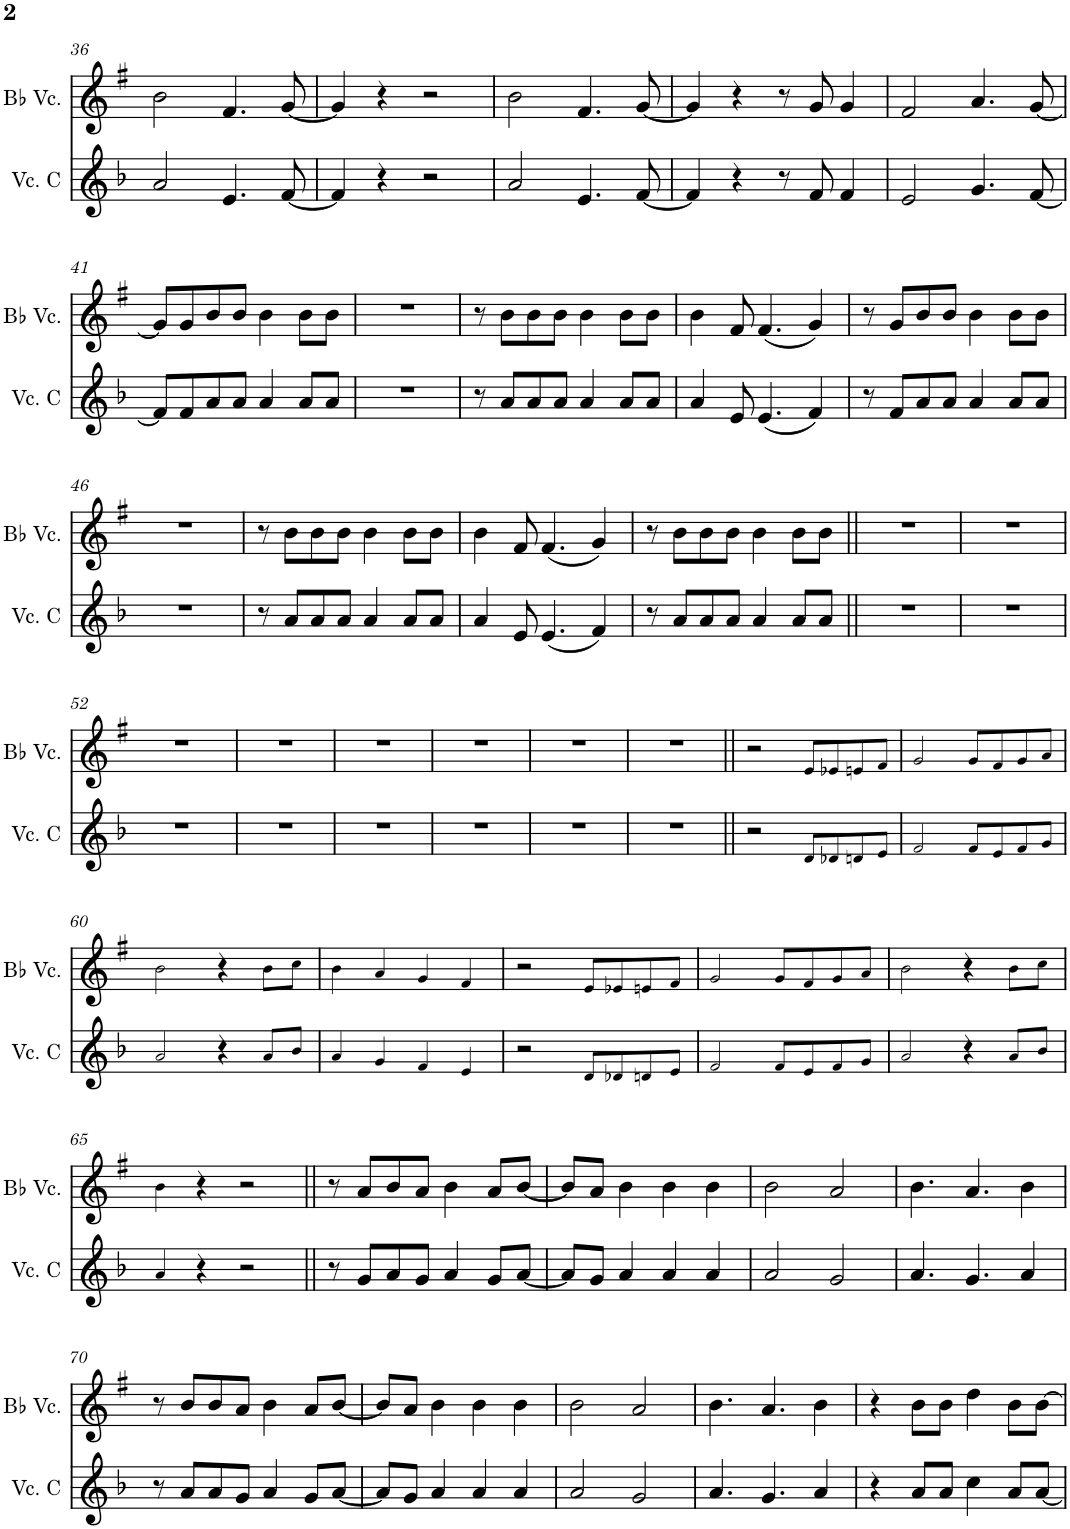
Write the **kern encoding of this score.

**kern	**kern
*part2	*part1
*staff2	*staff1
*I"Voice in C	*I"Voice in Bb
*I'Vc. C	*
!!LO:PB:g=z
*clefG2	*clefG2
*	*Trd1c2
*k[b-]	*k[f#]
*M2/2	*M2/2
*met(c|)	*met(c|)
=36	=36
2a/	2b\
4.e/	4.f#/
[8f/	[8g/
=37	=37
4f/]	4g/]
4r	4r
2r	2r
=38	=38
2a/	2b\
4.e/	4.f#/
[8f/	[8g/
=39	=39
4f/]	4g/]
4r	4r
8r	8r
8f/	8g/
4f/	4g/
=40	=40
2e/	2f#/
4.g/	4.a/
[8f/	[8g/
!!LO:LB:g=z
=41	=41
8f/L]	8g/L]
8f/	8g/
8a/	8b/
8a/J	8b/J
4a/	4b\
8a/L	8b\L
8a/J	8b\J
=42	=42
1r	1r
=43	=43
8r	8r
8a/L	8b\L
8a/	8b\
8a/J	8b\J
4a/	4b\
8a/L	8b\L
8a/J	8b\J
=44	=44
4a/	4b\
8e/	8f#/
(4.e/	(4.f#/
4f/)	4g/)
=45	=45
8r	8r
8f/L	8g/L
8a/	8b/
8a/J	8b/J
4a/	4b\
8a/L	8b\L
8a/J	8b\J
!!LO:LB:g=z
=46	=46
1r	1r
=47	=47
8r	8r
8a/L	8b\L
8a/	8b\
8a/J	8b\J
4a/	4b\
8a/L	8b\L
8a/J	8b\J
=48	=48
4a/	4b\
8e/	8f#/
(4.e/	(4.f#/
4f/)	4g/)
=49	=49
8r	8r
8a/L	8b\L
8a/	8b\
8a/J	8b\J
4a/	4b\
8a/L	8b\L
8a/J	8b\J
=50||	=50||
1r	1r
=51	=51
1r	1r
!!LO:LB:g=z
=52	=52
1r	1r
=53	=53
1r	1r
=54	=54
1r	1r
=55	=55
1r	1r
=56	=56
1r	1r
=57	=57
1r	1r
=58||	=58||
2r	2r
8d!/L	8e!/L
8d-X!/	8e-X!/
8dn!/	8en!/
8e!/J	8f#!/J
=59	=59
2f!/	2g!/
8f!/L	8g!/L
8e!/	8f#!/
8f!/	8g!/
8g!/J	8a!/J
!!LO:LB:g=z
=60	=60
2a!/	2b!\
4r	4r
8a!/L	8b!\L
8b-!/J	8cc!\J
=61	=61
4a!/	4b!\
4g!/	4a!/
4f!/	4g!/
4e!/	4f#!/
=62	=62
2r	2r
8d!/L	8e!/L
8d-X!/	8e-X!/
8dn!/	8en!/
8e!/J	8f#!/J
=63	=63
2f!/	2g!/
8f!/L	8g!/L
8e!/	8f#!/
8f!/	8g!/
8g!/J	8a!/J
=64	=64
2a!/	2b!\
4r	4r
8a!/L	8b!\L
8b-!/J	8cc!\J
!!LO:LB:g=z
=65	=65
4a!/	4b!\
4r	4r
2r	2r
=66||	=66||
8r	8r
8g/L	8a/L
8a/	8b/
8g/J	8a/J
4a/	4b\
8g/L	8a/L
[8a/J	[8b/J
=67	=67
8a/L]	8b/L]
8g/J	8a/J
4a/	4b\
4a/	4b\
4a/	4b\
=68	=68
2a/	2b\
2g/	2a/
=69	=69
4.a/	4.b\
4.g/	4.a/
4a/	4b\
!!LO:LB:g=z
=70	=70
8r	8r
8a/L	8b/L
8a/	8b/
8g/J	8a/J
4a/	4b\
8g/L	8a/L
[8a/J	[8b/J
=71	=71
8a/L]	8b/L]
8g/J	8a/J
4a/	4b\
4a/	4b\
4a/	4b\
=72	=72
2a/	2b\
2g/	2a/
=73	=73
4.a/	4.b\
4.g/	4.a/
4a/	4b\
=74	=74
4r	4r
8a/L	8b\L
8a/J	8b\J
4cc\	4dd\
8a/L	8b\L
[8a/J	[8b\J
=	=
*-	*-
